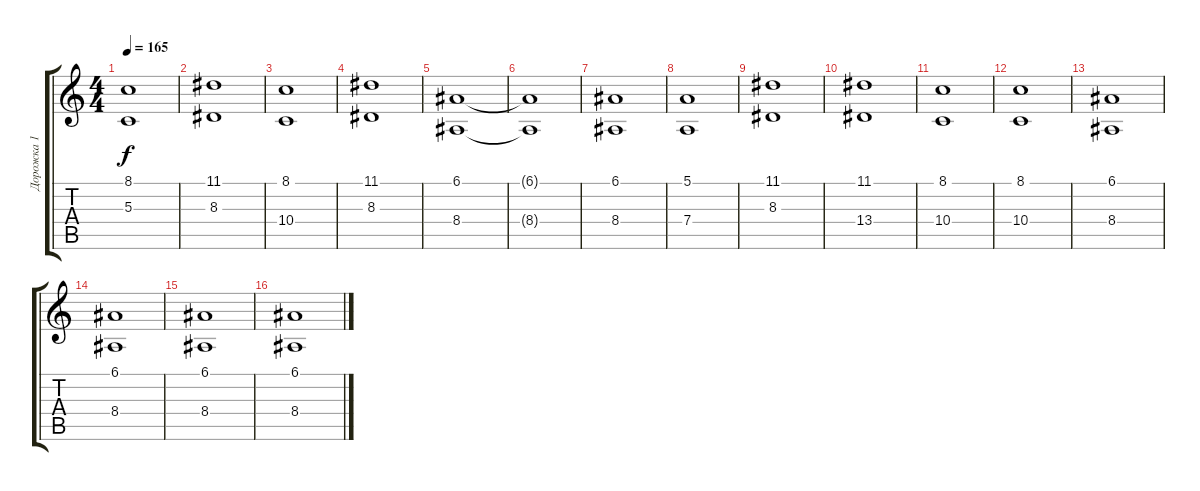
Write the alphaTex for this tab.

\track ("Дорожка 1" "Дорожка 1") {instrument churchorgan}
\staff {score tabs}
\tuning (E4 B3 G3 D3 A2 E2) {hide}
\ts (4 4)
\tempo 165
\clef g2
\ks c
(8.1 5.3).1{dy f} |
(11.1 8.3).1 |
(8.1 10.4).1 |
(11.1 8.3).1 |
(6.1 8.4).1 |
(6.1{t} 8.4{t}).1 |
(6.1 8.4).1 |
(5.1 7.4).1 |
(11.1 8.3).1 |
(11.1 13.4).1 |
(8.1 10.4).1 |
(8.1 10.4).1 |
(6.1 8.4).1 |
(6.1 8.4).1 |
(6.1 8.4).1 |
(6.1 8.4).1
